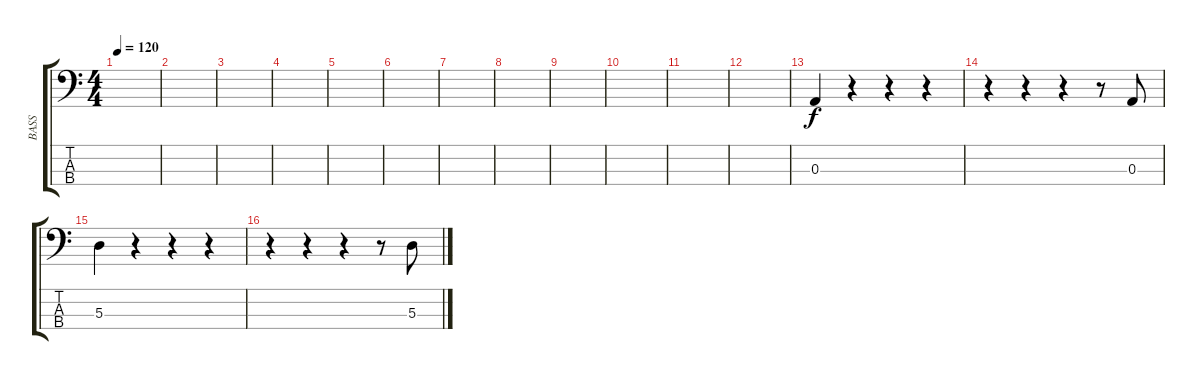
\track ("BASS" "BASS") {instrument electricbassfinger}
\staff {score tabs}
\tuning (G2 D2 A1 E1) {hide}
\ts (4 4)
\tempo 120
\clef f4
\ks c
|
|
|
|
|
|
|
|
|
|
|
|
0.3.4 r.4 r.4 r.4 |
r.4 r.4 r.4 r.8 0.3.8 |
5.3.4 r.4 r.4 r.4 |
r.4 r.4 r.4 r.8 5.3.8
